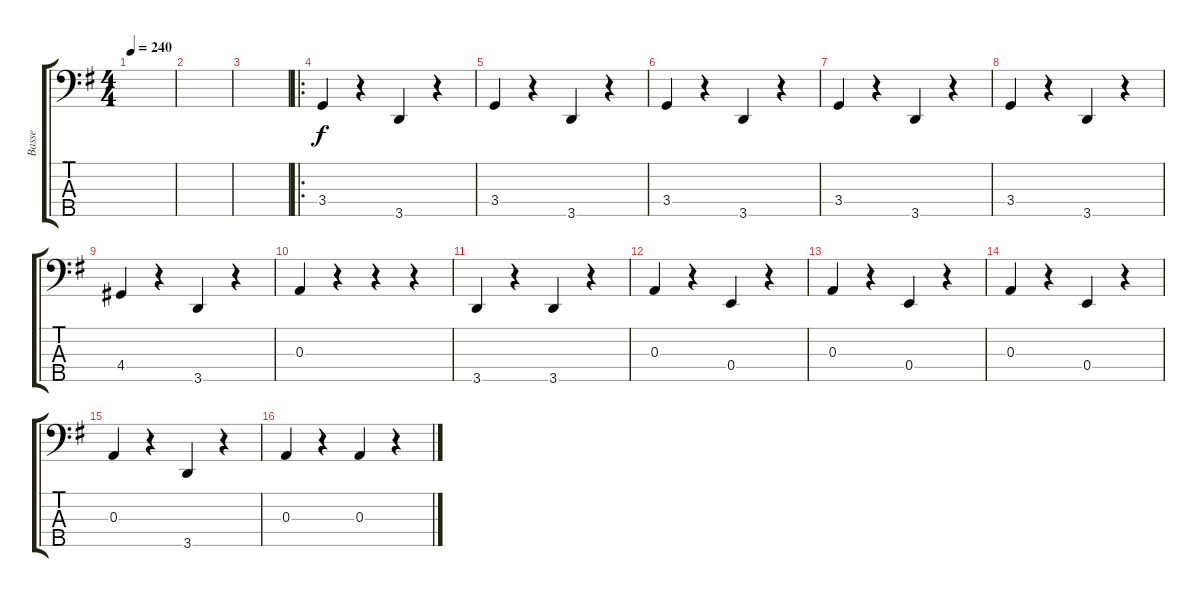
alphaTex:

\track ("Basse" "Basse") {instrument acousticbass}
\staff {score tabs}
\tuning (G2 D2 A1 E1 B0) {hide}
\ts (4 4)
\tempo 240
\clef f4
\ks g
|
|
|
\ro
3.4.4 r.4 3.5.4 r.4 |
3.4.4 r.4 3.5.4 r.4 |
3.4.4 r.4 3.5.4 r.4 |
3.4.4 r.4 3.5.4 r.4 |
3.4.4 r.4 3.5.4 r.4 |
4.4.4 r.4 3.5.4 r.4 |
0.3.4 r.4 r.4 r.4 |
3.5.4 r.4 3.5.4 r.4 |
0.3.4 r.4 0.4.4 r.4 |
0.3.4 r.4 0.4.4 r.4 |
0.3.4 r.4 0.4.4 r.4 |
0.3.4 r.4 3.5.4 r.4 |
0.3.4 r.4 0.3.4 r.4
